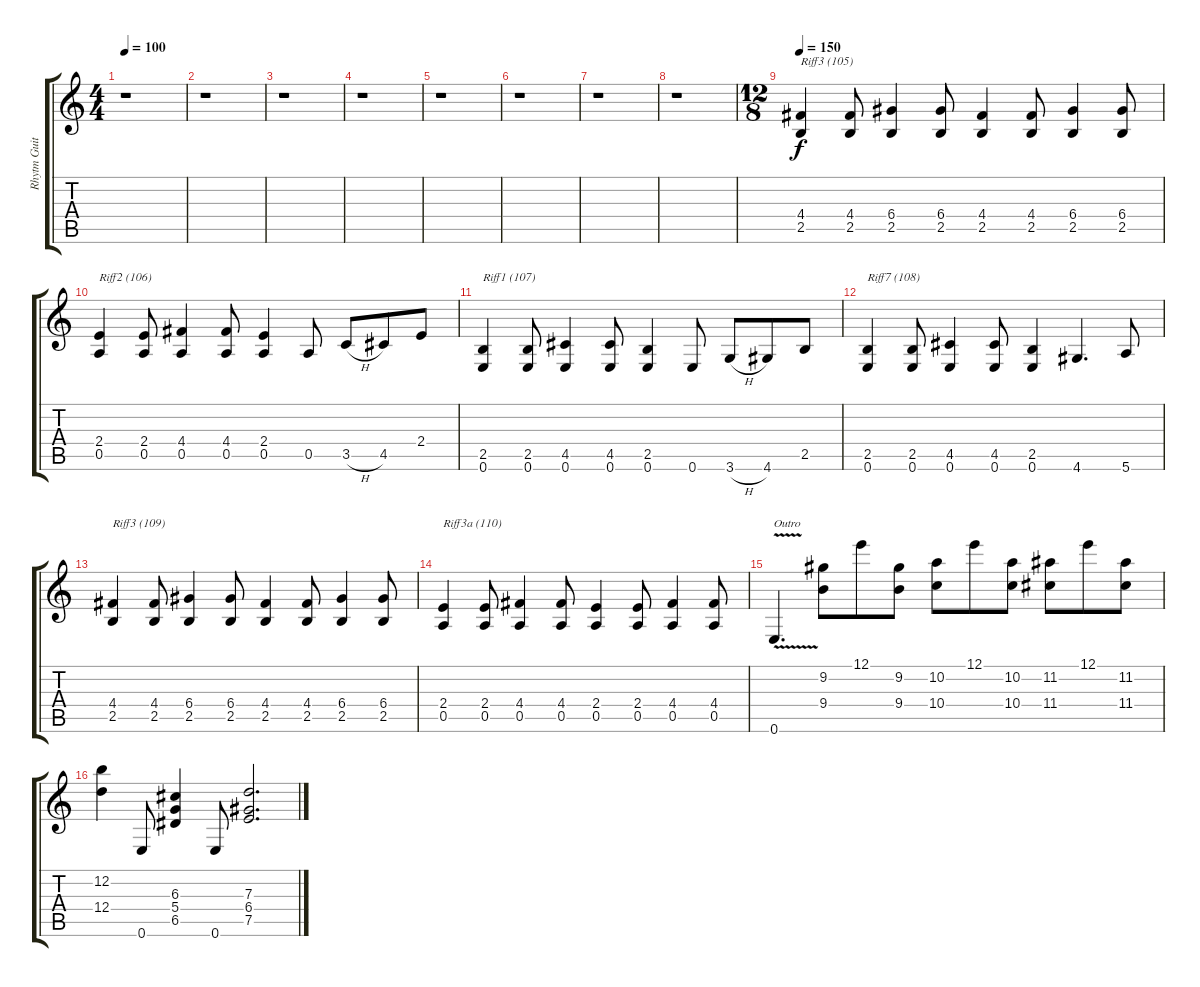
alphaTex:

\track ("Rhytm Guitar" "Rhytm Guit") {instrument electricguitarmuted}
\staff {score tabs}
\tuning (E4 B3 G3 D3 A2 E2) {hide}
\ts (4 4)
\tempo 100
\clef g2
\ks c
r.1{dy f} |
r.1 |
r.1 |
r.1 |
r.1 |
r.1 |
r.1 |
r.1 |
\ts (12 8)
\tempo 150
(4.4 2.5).4{txt "Riff3 (105)"} (4.4 2.5).8 (6.4 2.5).4 (6.4 2.5).8 (4.4 2.5).4 (4.4 2.5).8 (6.4 2.5).4 (6.4 2.5).8 |
(2.4 0.5).4{txt "Riff2 (106)"} (2.4 0.5).8 (4.4 0.5).4 (4.4 0.5).8 (2.4 0.5).4 0.5.8 3.5{h}.8 4.5.8 2.4.8 |
(2.5 0.6).4{txt "Riff1 (107)"} (2.5 0.6).8 (4.5 0.6).4 (4.5 0.6).8 (2.5 0.6).4 0.6.8 3.6{h}.8 4.6.8 2.5.8 |
(2.5 0.6).4{txt "Riff7 (108)"} (2.5 0.6).8 (4.5 0.6).4 (4.5 0.6).8 (2.5 0.6).4 4.6.4{d} 5.6.8 |
(4.4 2.5).4{txt "Riff3 (109)"} (4.4 2.5).8 (6.4 2.5).4 (6.4 2.5).8 (4.4 2.5).4 (4.4 2.5).8 (6.4 2.5).4 (6.4 2.5).8 |
(2.4 0.5).4{txt "Riff3a (110)"} (2.4 0.5).8 (4.4 0.5).4 (4.4 0.5).8 (2.4 0.5).4 (2.4 0.5).8 (4.4 0.5).4 (4.4 0.5).8 |
0.6{v}.4{d txt "Outro"} (9.2 9.4).8 12.1.8 (9.2 9.4).8 (10.2 10.4).8 12.1.8 (10.2 10.4).8 (11.2 11.4).8 12.1.8 (11.2 11.4).8 |
(12.2 12.4).4 0.6.8 (6.3 5.4 6.5).4 0.6.8 (7.3 6.4 7.5).2{d}
